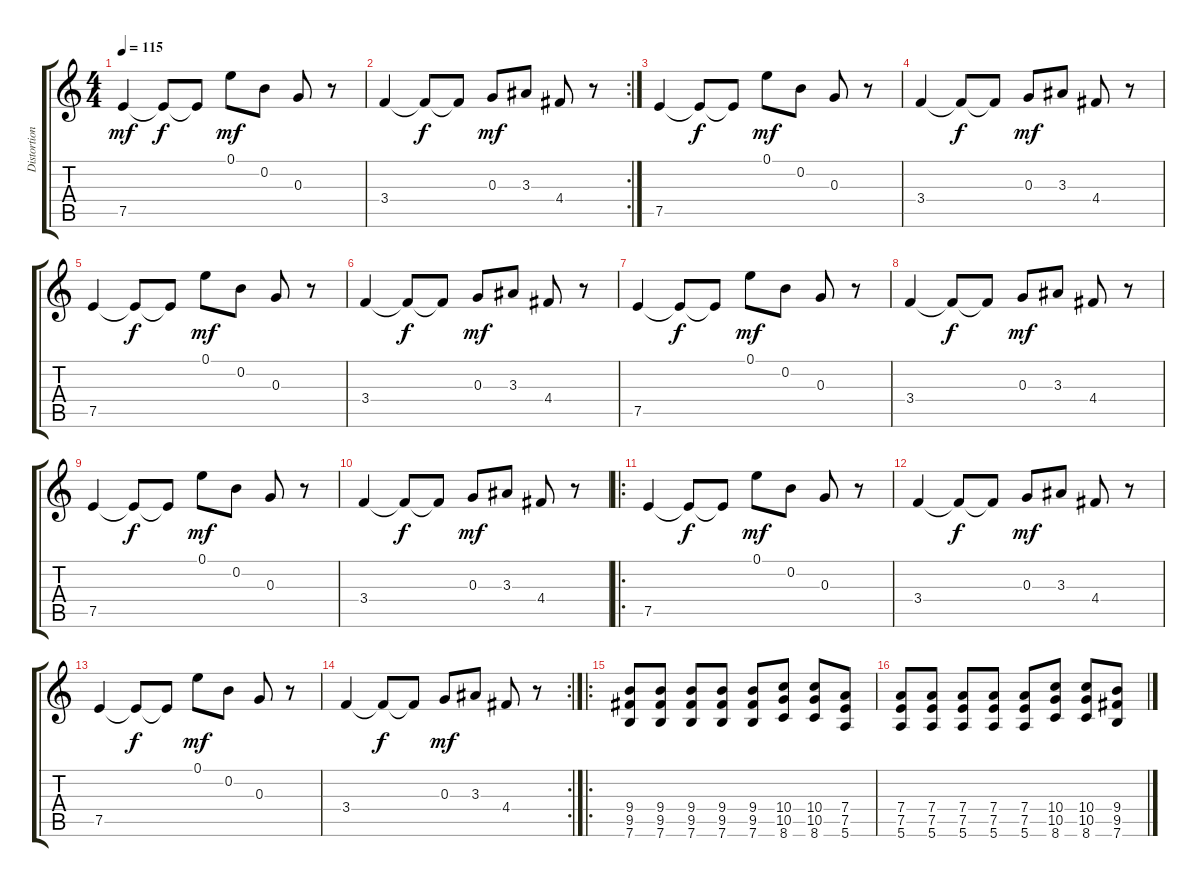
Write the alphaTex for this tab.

\track ("Distortion Guitar" "Distortion") {instrument overdrivenguitar}
\staff {score tabs}
\tuning (E4 B3 G3 D3 A2 E2) {hide}
\ts (4 4)
\tempo 115
\clef g2
\ks c
7.5.4{dy mf} 7.5{t}.8{dy f} 7.5{t}.8 0.1.8{dy mf} 0.2.8 0.3.8 r.8 |
\rc 2
3.4.4 3.4{t}.8{dy f} 3.4{t}.8 0.3.8{dy mf} 3.3.8 4.4.8 r.8 |
7.5.4 7.5{t}.8{dy f} 7.5{t}.8 0.1.8{dy mf} 0.2.8 0.3.8 r.8 |
3.4.4 3.4{t}.8{dy f} 3.4{t}.8 0.3.8{dy mf} 3.3.8 4.4.8 r.8 |
7.5.4 7.5{t}.8{dy f} 7.5{t}.8 0.1.8{dy mf} 0.2.8 0.3.8 r.8 |
3.4.4 3.4{t}.8{dy f} 3.4{t}.8 0.3.8{dy mf} 3.3.8 4.4.8 r.8 |
7.5.4 7.5{t}.8{dy f} 7.5{t}.8 0.1.8{dy mf} 0.2.8 0.3.8 r.8 |
3.4.4 3.4{t}.8{dy f} 3.4{t}.8 0.3.8{dy mf} 3.3.8 4.4.8 r.8 |
7.5.4 7.5{t}.8{dy f} 7.5{t}.8 0.1.8{dy mf} 0.2.8 0.3.8 r.8 |
3.4.4 3.4{t}.8{dy f} 3.4{t}.8 0.3.8{dy mf} 3.3.8 4.4.8 r.8 |
\ro
7.5.4 7.5{t}.8{dy f} 7.5{t}.8 0.1.8{dy mf} 0.2.8 0.3.8 r.8 |
3.4.4 3.4{t}.8{dy f} 3.4{t}.8 0.3.8{dy mf} 3.3.8 4.4.8 r.8 |
7.5.4 7.5{t}.8{dy f} 7.5{t}.8 0.1.8{dy mf} 0.2.8 0.3.8 r.8 |
\rc 2
3.4.4 3.4{t}.8{dy f} 3.4{t}.8 0.3.8{dy mf} 3.3.8 4.4.8 r.8 |
\ro
(9.4 9.5 7.6).8 (9.4 9.5 7.6).8 (9.4 9.5 7.6).8 (9.4 9.5 7.6).8 (9.4 9.5 7.6).8 (10.4 10.5 8.6).8 (10.4 10.5 8.6).8 (7.4 7.5 5.6).8 |
(7.4 7.5 5.6).8 (7.4 7.5 5.6).8 (7.4 7.5 5.6).8 (7.4 7.5 5.6).8 (7.4 7.5 5.6).8 (10.4 10.5 8.6).8 (10.4 10.5 8.6).8 (9.4 9.5 7.6).8
